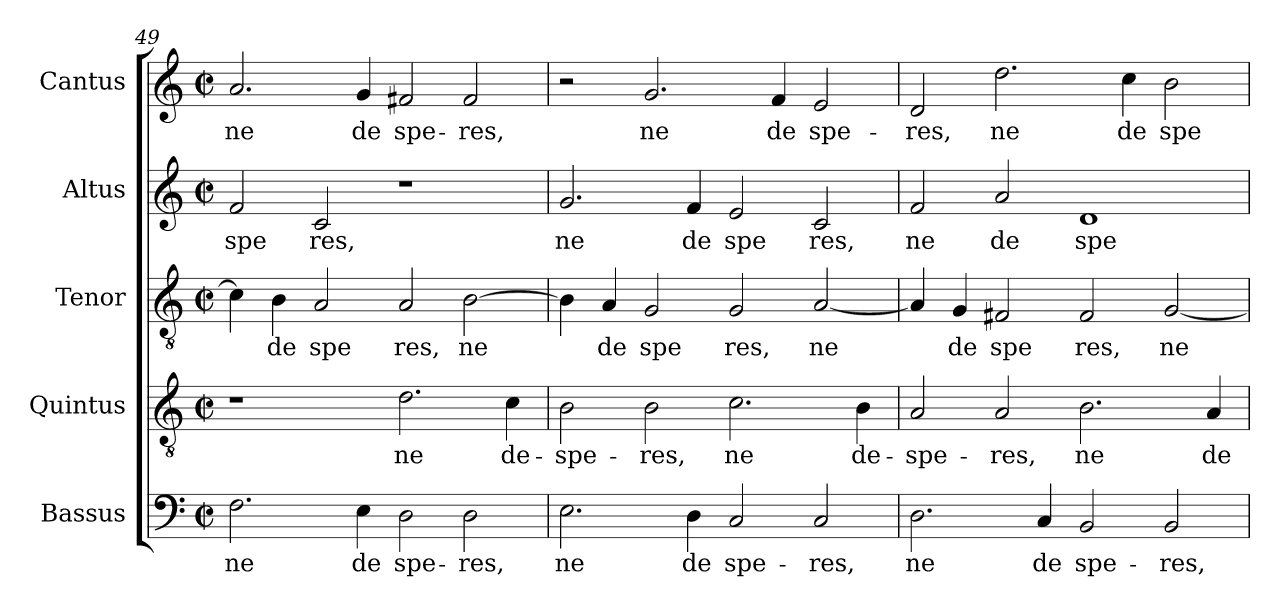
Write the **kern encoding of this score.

**kern	**text	**kern	**text	**kern	**text	**kern	**text	**kern	**text
*part5	*part5	*part4	*part4	*part3	*part3	*part2	*part2	*part1	*part1
*staff5	*staff5	*staff4	*staff4	*staff3	*staff3	*staff2	*staff2	*staff1	*staff1
*I"Bassus	*	*I"Quintus	*	*I"Tenor	*	*I"Altus	*	*I"Cantus	*
*clefF4	*	*clefGv2	*	*clefGv2	*	*clefG2	*	*clefG2	*
*M2/2	*	*M2/2	*	*M2/2	*	*M2/2	*	*M2/2	*
*met(c|)	*	*met(c|)	*	*met(c|)	*	*met(c|)	*	*met(c|)	*
=49	=49	=49	=49	=49	=49	=49	=49	=49	=49
!	!LO:LY:b:cj	!	!	!	!	!	!LO:LY:b:cj	!	!LO:LY:b:cj
2.F\	ne	1r	.	4c\]	.	2f/	spe	2.a/	ne
!	!	!	!	!	!LO:LY:b:cj	!	!	!	!
.	.	.	.	4B\	de	.	.	.	.
!	!	!	!	!	!LO:LY:b:cj	!	!LO:LY:b:cj	!	!
.	.	.	.	2A/	spe	2c/	res,	.	.
!	!LO:LY:b:cj	!	!	!	!	!	!	!	!LO:LY:b:cj
4E\	de	.	.	.	.	.	.	4g/	de
!	!LO:LY:b:cj	!	!LO:LY:b:cj	!	!LO:LY:b:cj	!	!	!	!LO:LY:b:cj
2D\	spe-	2.d\	ne	2A/	res,	1r	.	2f#X/	spe-
!	!LO:LY:b:cj	!	!	!	!LO:LY:b:cj	!	!	!	!LO:LY:b:cj
2D\	-res,	.	.	[>2B\	ne	.	.	2f#/	-res,
!	!	!	!LO:LY:b:cj	!	!	!	!	!	!
.	.	4c\	de-	.	.	.	.	.	.
=50	=50	=50	=50	=50	=50	=50	=50	=50	=50
!	!LO:LY:b:cj	!	!LO:LY:b:cj	!	!	!	!LO:LY:b:cj	!	!
2.E\	ne	2B\	-spe-	4B\]	.	2.g/	ne	2r	.
!	!	!	!	!	!LO:LY:b:cj	!	!	!	!
.	.	.	.	4A/	de	.	.	.	.
!	!	!	!LO:LY:b:cj	!	!LO:LY:b:cj	!	!	!	!LO:LY:b:cj
.	.	2B\	-res,	2G/	spe	.	.	2.g/	ne
!	!LO:LY:b:cj	!	!	!	!	!	!LO:LY:b:cj	!	!
4D\	de	.	.	.	.	4f/	de	.	.
!	!LO:LY:b:cj	!	!LO:LY:b:cj	!	!LO:LY:b:cj	!	!LO:LY:b:cj	!	!
2C/	spe-	2.c\	ne	2G/	res,	2e/	spe	.	.
!	!	!	!	!	!	!	!	!	!LO:LY:b:cj
.	.	.	.	.	.	.	.	4f/	de
!	!LO:LY:b:cj	!	!	!	!LO:LY:b:cj	!	!LO:LY:b:cj	!	!LO:LY:b:cj
2C/	-res,	.	.	[<2A/	ne	2c/	res,	2e/	spe-
!	!	!	!LO:LY:b:cj	!	!	!	!	!	!
.	.	4B\	de-	.	.	.	.	.	.
=51	=51	=51	=51	=51	=51	=51	=51	=51	=51
!	!LO:LY:b:cj	!	!LO:LY:b:cj	!	!	!	!LO:LY:b:cj	!	!LO:LY:b:cj
2.D\	ne	2A/	-spe-	4A/]	.	2f/	ne	2d/	-res,
!	!	!	!	!	!LO:LY:b:cj	!	!	!	!
.	.	.	.	4G/	de	.	.	.	.
!	!	!	!LO:LY:b:cj	!	!LO:LY:b:cj	!	!LO:LY:b:cj	!	!LO:LY:b:cj
.	.	2A/	-res,	2F#X/	spe	2a/	de	2.dd\	ne
!	!LO:LY:b:cj	!	!	!	!	!	!	!	!
4C/	de	.	.	.	.	.	.	.	.
!	!LO:LY:b:cj	!	!LO:LY:b:cj	!	!LO:LY:b:cj	!	!LO:LY:b:cj	!	!
2BB/	spe-	2.B\	ne	2F#/	res,	1d	spe	.	.
!	!	!	!	!	!	!	!	!	!LO:LY:b:cj
.	.	.	.	.	.	.	.	4cc\	de
!	!LO:LY:b:cj	!	!	!	!LO:LY:b:cj	!	!	!	!LO:LY:b:cj
2BB/	-res,	.	.	[<2G/	ne	.	.	2b\	spe-
!	!	!	!LO:LY:b:cj	!	!	!	!	!	!
.	.	4A/	de-	.	.	.	.	.	.
=	=	=	=	=	=	=	=	=	=
*-	*-	*-	*-	*-	*-	*-	*-	*-	*-
